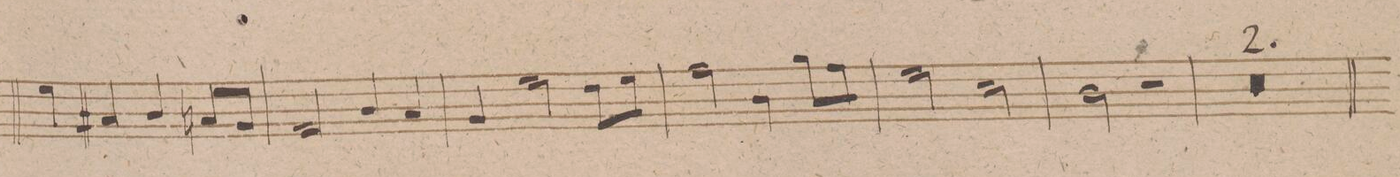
**kern	**dynam
*I"Violino 1mo	*
*clefG2	*
*k[f#c#g#d#]	*
*met(c)	*
*M4/4	*
4ee\]	.
4a#X/	.
4b/	.
8an/L	.
8g#/J	.
=55	=55
2f#/	.
4b/	.
4a/	.
=56	=56
4g#/	.
2ee\	.
8dd#\L	.
8ee\J	.
=57	=57
2ff#\	.
4b\	.
8gg#\L	.
8ff#\J	.
=58	=58
2ee\	.
2cc#\	.
=59	=59
2b\	.
2r	.
=60	=60
1r	.
=61	=61
1r	.
=62	=62
*-	*-
